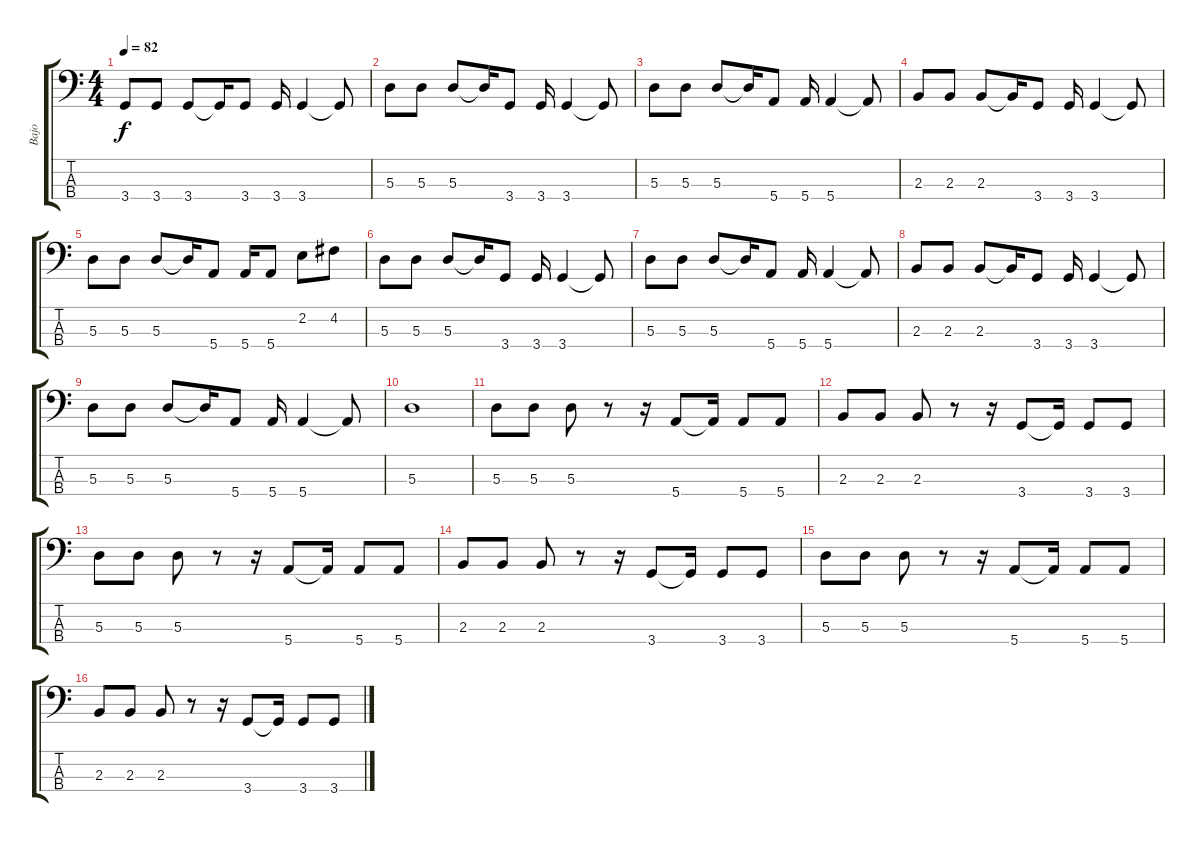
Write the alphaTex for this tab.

\track ("Bajo" "Bajo") {instrument fretlessbass}
\staff {score tabs}
\tuning (G2 D2 A1 E1) {hide}
\ts (4 4)
\tempo 82
\clef f4
\ks c
3.4.8{dy f} 3.4.8 3.4.8 3.4{t}.16 3.4.8 3.4.16 3.4.4 3.4{t}.8 |
5.3.8 5.3.8 5.3.8 5.3{t}.16 3.4.8 3.4.16 3.4.4 3.4{t}.8 |
5.3.8 5.3.8 5.3.8 5.3{t}.16 5.4.8 5.4.16 5.4.4 5.4{t}.8 |
2.3.8 2.3.8 2.3.8 2.3{t}.16 3.4.8 3.4.16 3.4.4 3.4{t}.8 |
5.3.8 5.3.8 5.3.8 5.3{t}.16 5.4.8 5.4.16 5.4.8 2.2.8 4.2.8 |
5.3.8 5.3.8 5.3.8 5.3{t}.16 3.4.8 3.4.16 3.4.4 3.4{t}.8 |
5.3.8 5.3.8 5.3.8 5.3{t}.16 5.4.8 5.4.16 5.4.4 5.4{t}.8 |
2.3.8 2.3.8 2.3.8 2.3{t}.16 3.4.8 3.4.16 3.4.4 3.4{t}.8 |
5.3.8 5.3.8 5.3.8 5.3{t}.16 5.4.8 5.4.16 5.4.4 5.4{t}.8 |
5.3.1 |
5.3.8 5.3.8 5.3.8 r.8 r.16 5.4.8 5.4{t}.16 5.4.8 5.4.8 |
2.3.8 2.3.8 2.3.8 r.8 r.16 3.4.8 3.4{t}.16 3.4.8 3.4.8 |
5.3.8 5.3.8 5.3.8 r.8 r.16 5.4.8 5.4{t}.16 5.4.8 5.4.8 |
2.3.8 2.3.8 2.3.8 r.8 r.16 3.4.8 3.4{t}.16 3.4.8 3.4.8 |
5.3.8 5.3.8 5.3.8 r.8 r.16 5.4.8 5.4{t}.16 5.4.8 5.4.8 |
2.3.8 2.3.8 2.3.8 r.8 r.16 3.4.8 3.4{t}.16 3.4.8 3.4.8
